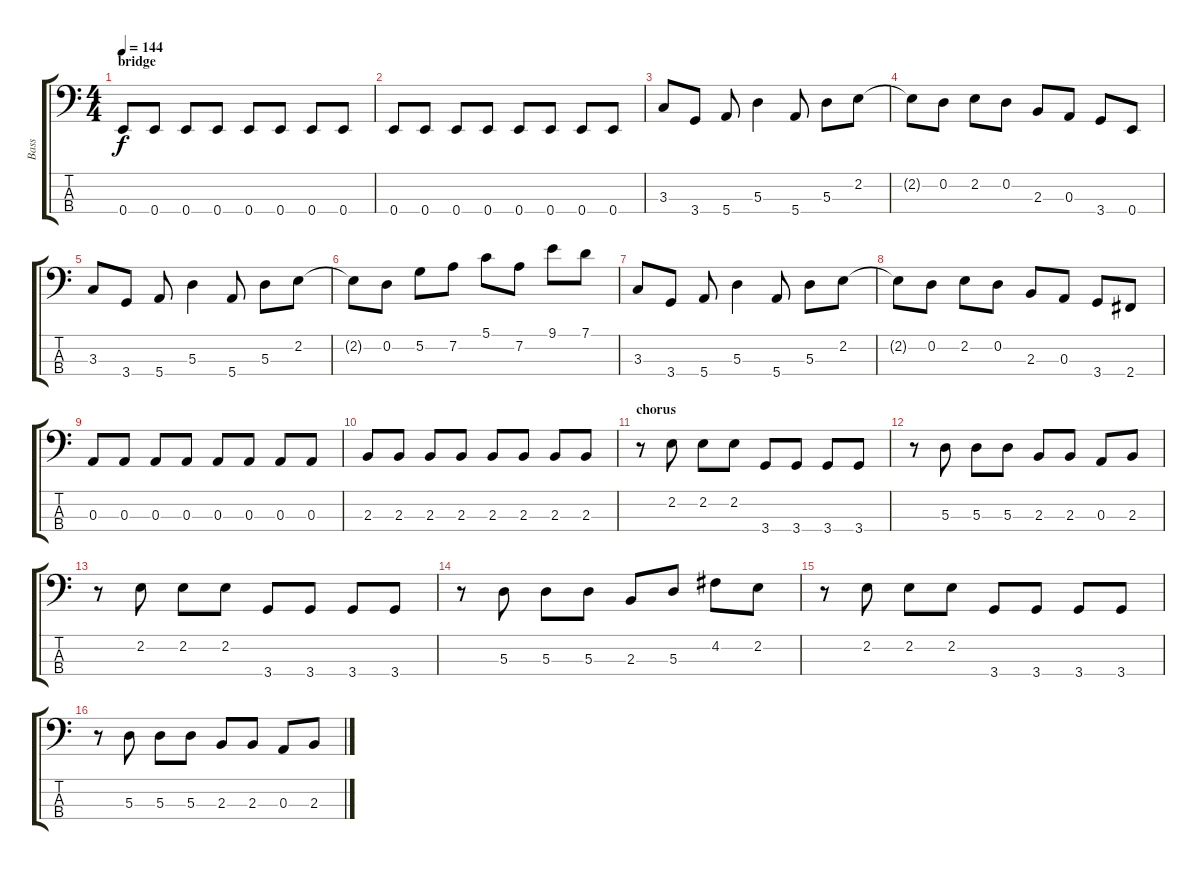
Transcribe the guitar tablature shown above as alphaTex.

\track ("Bass" "Bass") {instrument electricbasspick}
\staff {score tabs}
\tuning (G2 D2 A1 E1) {hide}
\ts (4 4)
\section ("" "bridge")
\tempo 144
\clef f4
\ks c
0.4.8{dy f} 0.4.8 0.4.8 0.4.8 0.4.8 0.4.8 0.4.8 0.4.8 |
0.4.8 0.4.8 0.4.8 0.4.8 0.4.8 0.4.8 0.4.8 0.4.8 |
3.3.8 3.4.8 5.4.8 5.3.4 5.4.8 5.3.8 2.2.8 |
2.2{t}.8 0.2.8 2.2.8 0.2.8 2.3.8 0.3.8 3.4.8 0.4.8 |
3.3.8 3.4.8 5.4.8 5.3.4 5.4.8 5.3.8 2.2.8 |
2.2{t}.8 0.2.8 5.2.8 7.2.8 5.1.8 7.2.8 9.1.8 7.1.8 |
3.3.8 3.4.8 5.4.8 5.3.4 5.4.8 5.3.8 2.2.8 |
2.2{t}.8 0.2.8 2.2.8 0.2.8 2.3.8 0.3.8 3.4.8 2.4.8 |
0.3.8 0.3.8 0.3.8 0.3.8 0.3.8 0.3.8 0.3.8 0.3.8 |
2.3.8 2.3.8 2.3.8 2.3.8 2.3.8 2.3.8 2.3.8 2.3.8 |
\section ("" "chorus")
r.8 2.2.8 2.2.8 2.2.8 3.4.8 3.4.8 3.4.8 3.4.8 |
r.8 5.3.8 5.3.8 5.3.8 2.3.8 2.3.8 0.3.8 2.3.8 |
r.8 2.2.8 2.2.8 2.2.8 3.4.8 3.4.8 3.4.8 3.4.8 |
r.8 5.3.8 5.3.8 5.3.8 2.3.8 5.3.8 4.2.8 2.2.8 |
r.8 2.2.8 2.2.8 2.2.8 3.4.8 3.4.8 3.4.8 3.4.8 |
r.8 5.3.8 5.3.8 5.3.8 2.3.8 2.3.8 0.3.8 2.3.8
